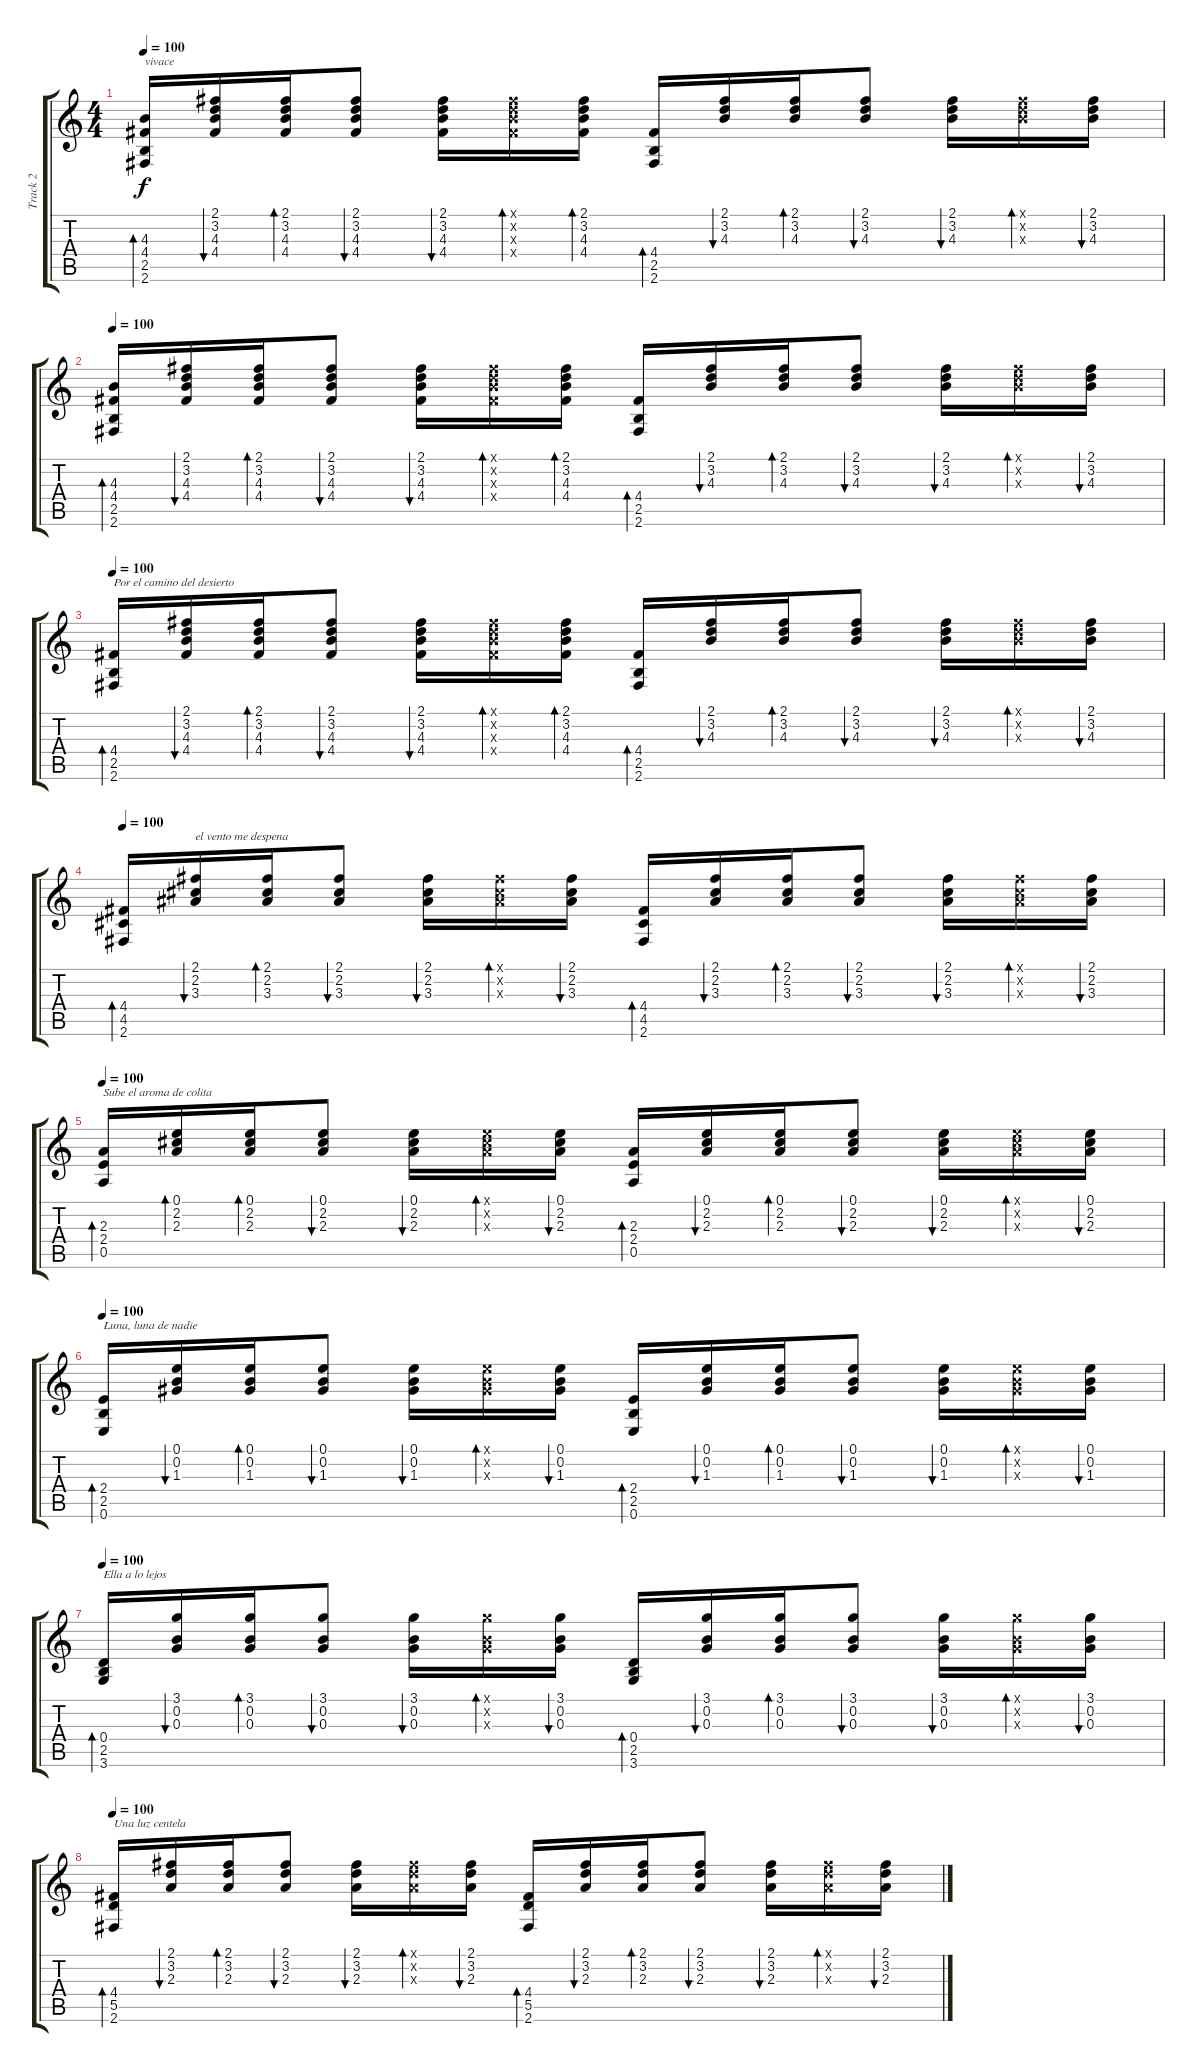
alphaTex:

\track ("Track 2" "Track 2") {instrument acousticguitarnylon}
\staff {score tabs}
\tuning (E4 B3 G3 D3 A2 E2) {hide}
\ts (4 4)
\tempo 100
\clef g2
\ks c
(4.3 4.4 2.5 2.6).16{bd 60 txt "vivace" dy f} (2.1 3.2 4.3 4.4).16{bu 60} (2.1 3.2 4.3 4.4).16{bd 60} (2.1 3.2 4.3 4.4).8{bu 60} (2.1 3.2 4.3 4.4).16{bu 60} (2.1{x} 3.2{x} 4.3{x} 4.4{x}).16{bd 60} (2.1 3.2 4.3 4.4).16{bd 60} (4.4 2.5 2.6).16{bd 60} (2.1 3.2 4.3).16{bu 60} (2.1 3.2 4.3).16{bd 60} (2.1 3.2 4.3).8{bu 60} (2.1 3.2 4.3).16{bu 60} (2.1{x} 3.2{x} 4.3{x}).16{bd 60} (2.1 3.2 4.3).16{bu 60} |
\tempo 100
(4.3 4.4 2.5 2.6).16{bd 60} (2.1 3.2 4.3 4.4).16{bu 60} (2.1 3.2 4.3 4.4).16{bd 60} (2.1 3.2 4.3 4.4).8{bu 60} (2.1 3.2 4.3 4.4).16{bu 60} (2.1{x} 3.2{x} 4.3{x} 4.4{x}).16{bd 60} (2.1 3.2 4.3 4.4).16{bd 60} (4.4 2.5 2.6).16{bd 60} (2.1 3.2 4.3).16{bu 60} (2.1 3.2 4.3).16{bd 60} (2.1 3.2 4.3).8{bu 60} (2.1 3.2 4.3).16{bu 60} (2.1{x} 3.2{x} 4.3{x}).16{bd 60} (2.1 3.2 4.3).16{bu 60} |
\tempo 100
(4.4 2.5 2.6).16{bd 60 txt "Por el camino del desierto"} (2.1 3.2 4.3 4.4).16{bu 60} (2.1 3.2 4.3 4.4).16{bd 60} (2.1 3.2 4.3 4.4).8{bu 60} (2.1 3.2 4.3 4.4).16{bu 60} (2.1{x} 3.2{x} 4.3{x} 4.4{x}).16{bd 60} (2.1 3.2 4.3 4.4).16{bd 60} (4.4 2.5 2.6).16{bd 60} (2.1 3.2 4.3).16{bu 60} (2.1 3.2 4.3).16{bd 60} (2.1 3.2 4.3).8{bu 60} (2.1 3.2 4.3).16{bu 60} (2.1{x} 3.2{x} 4.3{x}).16{bd 60} (2.1 3.2 4.3).16{bu 60} |
\tempo 100
(4.4 4.5 2.6).16{bd 60} (2.1 2.2 3.3).16{bu 60 txt "el vento me despena"} (2.1 2.2 3.3).16{bd 60} (2.1 2.2 3.3).8{bu 60} (2.1 2.2 3.3).16{bu 60} (2.1{x} 2.2{x} 3.3{x}).16{bd 60} (2.1 2.2 3.3).16{bu 60} (4.4 4.5 2.6).16{bd 60} (2.1 2.2 3.3).16{bu 60} (2.1 2.2 3.3).16{bd 60} (2.1 2.2 3.3).8{bu 60} (2.1 2.2 3.3).16{bu 60} (2.1{x} 2.2{x} 3.3{x}).16{bd 60} (2.1 2.2 3.3).16{bu 60} |
\tempo 100
(2.3 2.4 0.5).16{bd 60 txt "Sube el aroma de colita"} (0.1 2.2 2.3).16{bd 60} (0.1 2.2 2.3).16{bd 60} (0.1 2.2 2.3).8{bu 60} (0.1 2.2 2.3).16{bu 60} (0.1{x} 2.2{x} 2.3{x}).16{bd 60} (0.1 2.2 2.3).16{bu 60} (2.3 2.4 0.5).16{bd 60} (0.1 2.2 2.3).16{bu 60} (0.1 2.2 2.3).16{bd 60} (0.1 2.2 2.3).8{bu 60} (0.1 2.2 2.3).16{bu 60} (0.1{x} 2.2{x} 2.3{x}).16{bd 60} (0.1 2.2 2.3).16{bu 60} |
\tempo 100
(2.4 2.5 0.6).16{bd 60 txt "Luna, luna de nadie"} (0.1 0.2 1.3).16{bu 60} (0.1 0.2 1.3).16{bd 60} (0.1 0.2 1.3).8{bu 60} (0.1 0.2 1.3).16{bu 60} (0.1{x} 0.2{x} 1.3{x}).16{bd 60} (0.1 0.2 1.3).16{bu 60} (2.4 2.5 0.6).16{bd 60} (0.1 0.2 1.3).16{bu 60} (0.1 0.2 1.3).16{bd 60} (0.1 0.2 1.3).8{bu 60} (0.1 0.2 1.3).16{bu 60} (0.1{x} 0.2{x} 1.3{x}).16{bd 60} (0.1 0.2 1.3).16{bu 60} |
\tempo 100
(0.4 2.5 3.6).16{bd 60 txt "Ella a lo lejos"} (3.1 0.2 0.3).16{bu 60} (3.1 0.2 0.3).16{bd 60} (3.1 0.2 0.3).8{bu 60} (3.1 0.2 0.3).16{bu 60} (3.1{x} 0.2{x} 0.3{x}).16{bd 60} (3.1 0.2 0.3).16{bu 60} (0.4 2.5 3.6).16{bd 60} (3.1 0.2 0.3).16{bu 60} (3.1 0.2 0.3).16{bd 60} (3.1 0.2 0.3).8{bu 60} (3.1 0.2 0.3).16{bu 60} (3.1{x} 0.2{x} 0.3{x}).16{bd 60} (3.1 0.2 0.3).16{bu 60} |
\tempo 100
(4.4 5.5 2.6).16{bd 60 txt "Una luz centela"} (2.1 3.2 2.3).16{bu 60} (2.1 3.2 2.3).16{bd 60} (2.1 3.2 2.3).8{bu 60} (2.1 3.2 2.3).16{bu 60} (2.1{x} 3.2{x} 2.3{x}).16{bd 60} (2.1 3.2 2.3).16{bu 60} (4.4 5.5 2.6).16{bd 60} (2.1 3.2 2.3).16{bu 60} (2.1 3.2 2.3).16{bd 60} (2.1 3.2 2.3).8{bu 60} (2.1 3.2 2.3).16{bu 60} (2.1{x} 3.2{x} 2.3{x}).16{bd 60} (2.1 3.2 2.3).16{bu 60}
